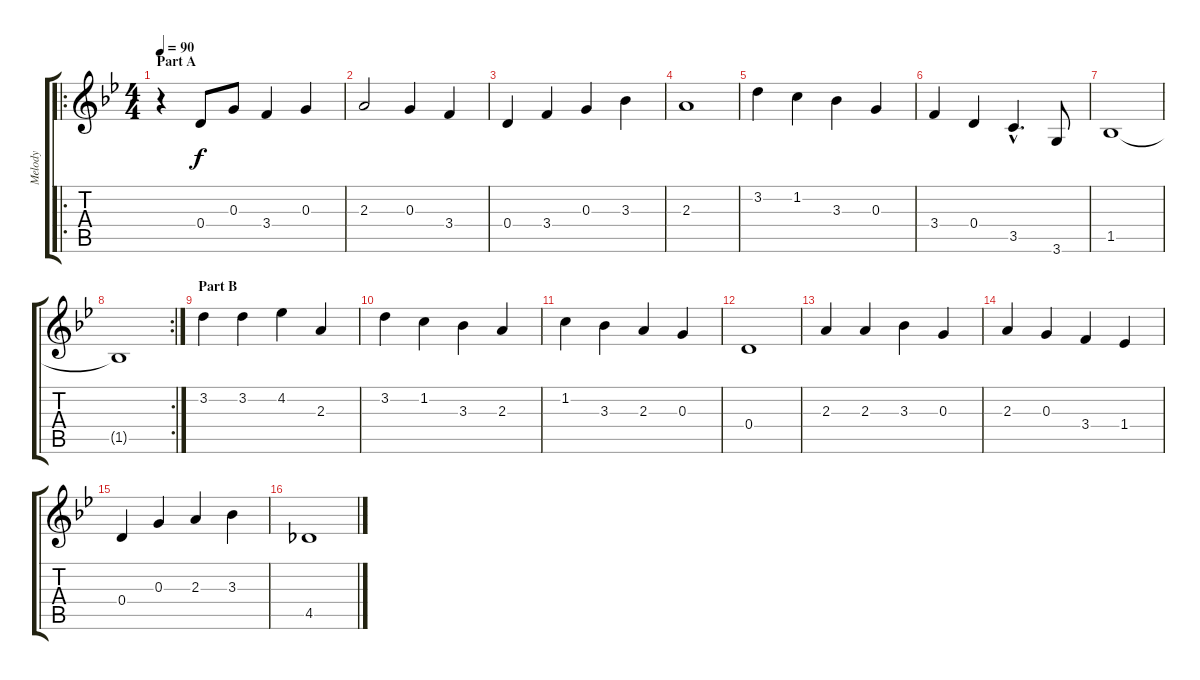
\track ("Melody" "Melody") {instrument electricguitarjazz}
\staff {score tabs}
\tuning (E4 B3 G3 D3 A2 E2) {hide}
\ro
\ts (4 4)
\section ("" "Part A")
\tempo 90
\clef g2
\ks bb
r.4{dy f instrument electricguitarjazz} 0.4.8 0.3.8 3.4.4 0.3.4 |
2.3.2 0.3.4 3.4.4 |
0.4.4 3.4.4 0.3.4 3.3.4 |
2.3.1 |
3.2.4 1.2.4 3.3.4 0.3.4 |
3.4.4 0.4.4 3.5{hac}.4{d} 3.6.8 |
1.5.1 |
\rc 2
1.5{t}.1 |
\section ("" "Part B")
3.2.4 3.2.4 4.2.4 2.3.4 |
3.2.4 1.2.4 3.3.4 2.3.4 |
1.2.4 3.3.4 2.3.4 0.3.4 |
0.4.1 |
2.3.4 2.3.4 3.3.4 0.3.4 |
2.3.4 0.3.4 3.4.4 1.4.4 |
0.4.4 0.3.4 2.3.4 3.3.4 |
4.5.1
